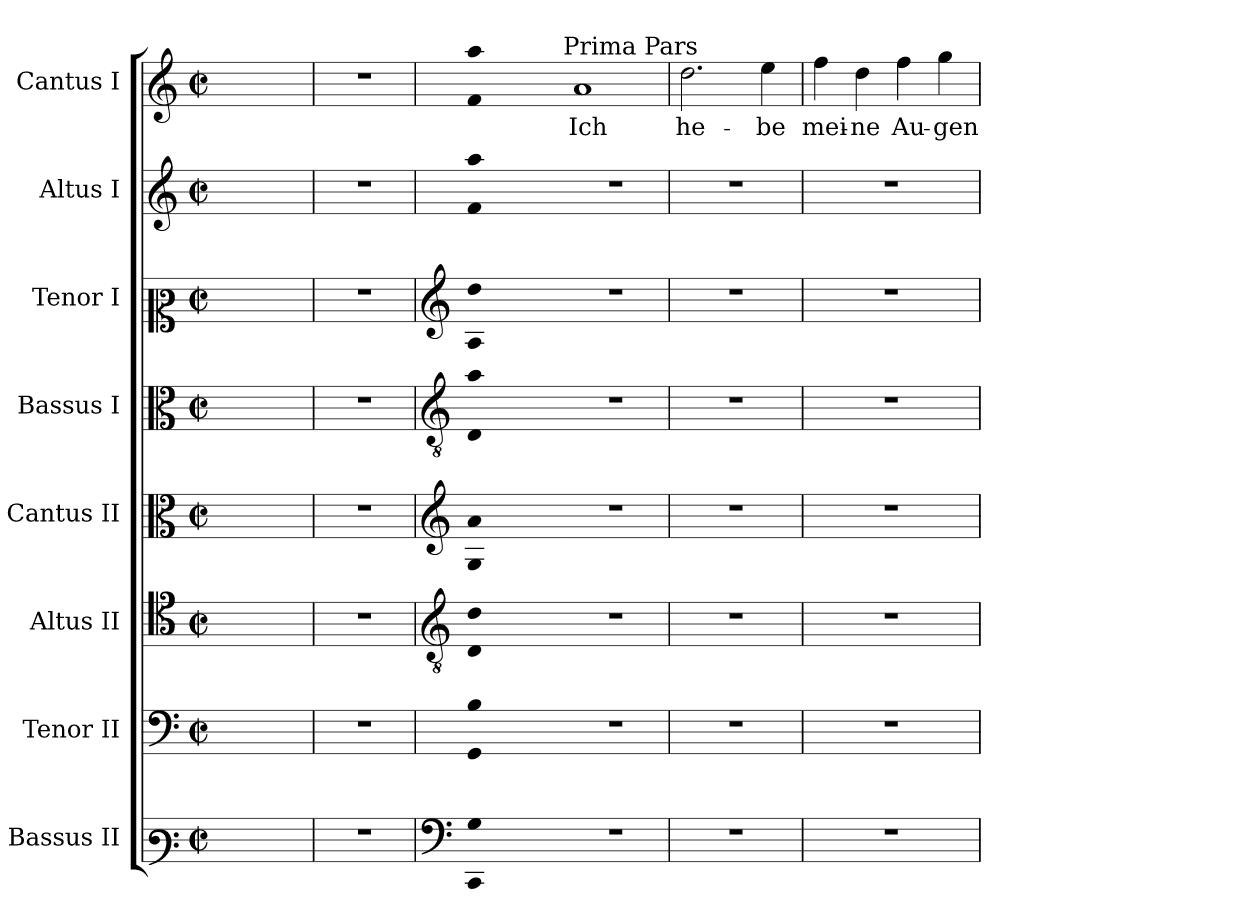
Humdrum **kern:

**kern	**kern	**kern	**kern	**kern	**kern	**kern	**kern	**text
*part8	*part7	*part6	*part5	*part4	*part3	*part2	*part1	*part1
*staff8	*staff7	*staff6	*staff5	*staff4	*staff3	*staff2	*staff1	*staff1
*I"Bassus II	*I"Tenor II	*I"Altus II	*I"Cantus II	*I"Bassus I	*I"Tenor I	*I"Altus I	*I"Cantus I	*
*I'B2	*I'T2	*I'A2	*I'C2	*I'B1	*I'T1	*I'A1	*I'C1	*
*clefF3	*clefF4	*clefC4	*clefC3	*clefC3	*clefC2	*clefG2	*clefG2	*
*k[]	*k[]	*k[]	*k[]	*k[]	*k[]	*k[]	*k[]	*
*C:	*C:	*C:	*C:	*C:	*C:	*C:	*C:	*
*M2/2	*M2/2	*M2/2	*M2/2	*M2/2	*M2/2	*M2/2	*M2/2	*
*met(c|)	*met(c|)	*met(c|)	*met(c|)	*met(c|)	*met(c|)	*met(c|)	*met(c|)	*
=	=	=	=	=	=	=	=	=
1ryy	1ryy	1ryy	1ryy	1ryy	1ryy	1ryy	1ryy	.
=1X	=1X	=1X	=1X	=1X	=1X	=1X	=1X	=1X
1r	1r	1r	1r	1r	1r	1r	1r	.
=2X	=2X	=2X	=2X	=2X	=2X	=2X	=2X	=2X
*clefF4	*	*clefGv2	*clefG2	*clefGv2	*clefG2	*	*	*
!LO:N:n=1:head=solid	!	!	!	!	!	!	!	!
!LO:N:n=2:head=solid	!LO:N:n=1:head=solid	!	!	!	!	!	!	!
!	!LO:N:n=2:head=solid	!LO:N:n=1:head=solid	!	!	!	!	!	!
!	!	!LO:N:n=2:head=solid	!LO:N:n=1:head=solid	!	!	!	!	!
!	!	!	!LO:N:n=2:head=solid	!LO:N:n=1:head=solid	!	!	!	!
!	!	!	!	!LO:N:n=2:head=solid	!LO:N:n=1:head=solid	!	!	!
!	!	!	!	!	!LO:N:n=2:head=solid	!LO:N:n=1:head=solid	!	!
!	!	!	!	!	!	!LO:N:n=2:head=solid	!LO:N:n=1:head=solid	!
!	!	!	!	!	!	!	!LO:N:n=2:head=solid	!
1CC! 1G!	1GG! 1B!	1D! 1d!	1G! 1a!	1D! 1a!	1A! 1dd!	1f! 1aa!	1f! 1aa!	.
!	!	!	!	!	!	!	!LO:TX:a:t=Prima Pars	!
=1-	=1-	=1-	=1-	=1-	=1-	=1-	=1-	=1-
!	!	!	!	!	!	!	!	!LO:LY:b
1r	1r	1r	1r	1r	1r	1r	1a	Ich
=2	=2	=2	=2	=2	=2	=2	=2	=2
!	!	!	!	!	!	!	!	!LO:LY:b
1r	1r	1r	1r	1r	1r	1r	2.dd\	he-
!	!	!	!	!	!	!	!	!LO:LY:b
.	.	.	.	.	.	.	4ee\	-be
=3	=3	=3	=3	=3	=3	=3	=3	=3
!	!	!	!	!	!	!	!	!LO:LY:b
1r	1r	1r	1r	1r	1r	1r	4ff\	mei-
!	!	!	!	!	!	!	!	!LO:LY:b
.	.	.	.	.	.	.	4dd\	-ne
!	!	!	!	!	!	!	!	!LO:LY:b
.	.	.	.	.	.	.	4ff\	Au-
!	!	!	!	!	!	!	!	!LO:LY:b
.	.	.	.	.	.	.	4gg\	-gen
=	=	=	=	=	=	=	=	=
*-	*-	*-	*-	*-	*-	*-	*-	*-
